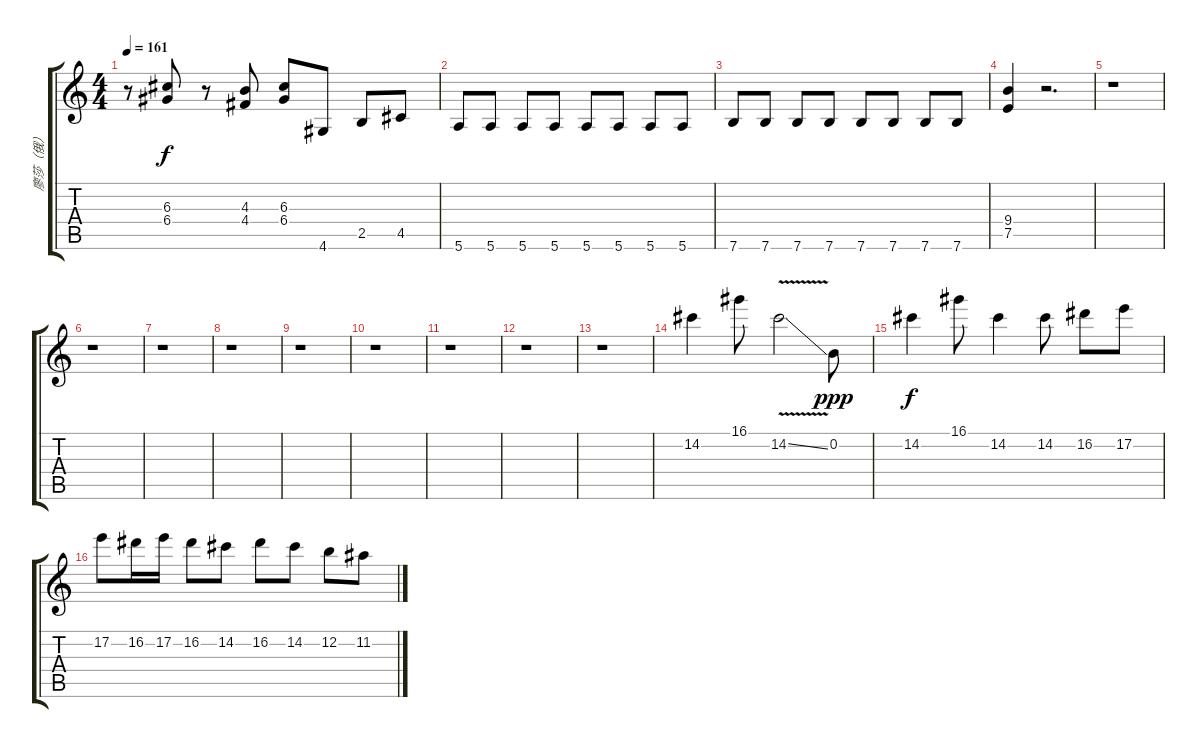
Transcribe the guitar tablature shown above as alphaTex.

\track ("廖莎（俄）" "廖莎（俄）") {instrument distortionguitar}
\staff {score tabs}
\tuning (E4 B3 G3 D3 A2 E2) {hide}
\ts (4 4)
\tempo 161
\clef g2
\ks c
r.8{dy f} (6.3 6.4).8 r.8 (4.3 4.4).8 (6.3 6.4).8 4.6.8 2.5.8 4.5.8 |
5.6.8 5.6.8 5.6.8 5.6.8 5.6.8 5.6.8 5.6.8 5.6.8 |
7.6.8 7.6.8 7.6.8 7.6.8 7.6.8 7.6.8 7.6.8 7.6.8 |
(9.4 7.5).4 r.2{d} |
r.1 |
r.1 |
r.1 |
r.1 |
r.1 |
r.1 |
r.1 |
r.1 |
r.1 |
14.2.4 16.1.8 14.2{v ss}.2 0.2.8{dy ppp} |
14.2.4{dy f} 16.1.8 14.2.4 14.2.8 16.2.8 17.2.8 |
17.2.8 16.2.16 17.2.16 16.2.8 14.2.8 16.2.8 14.2.8 12.2.8 11.2.8
